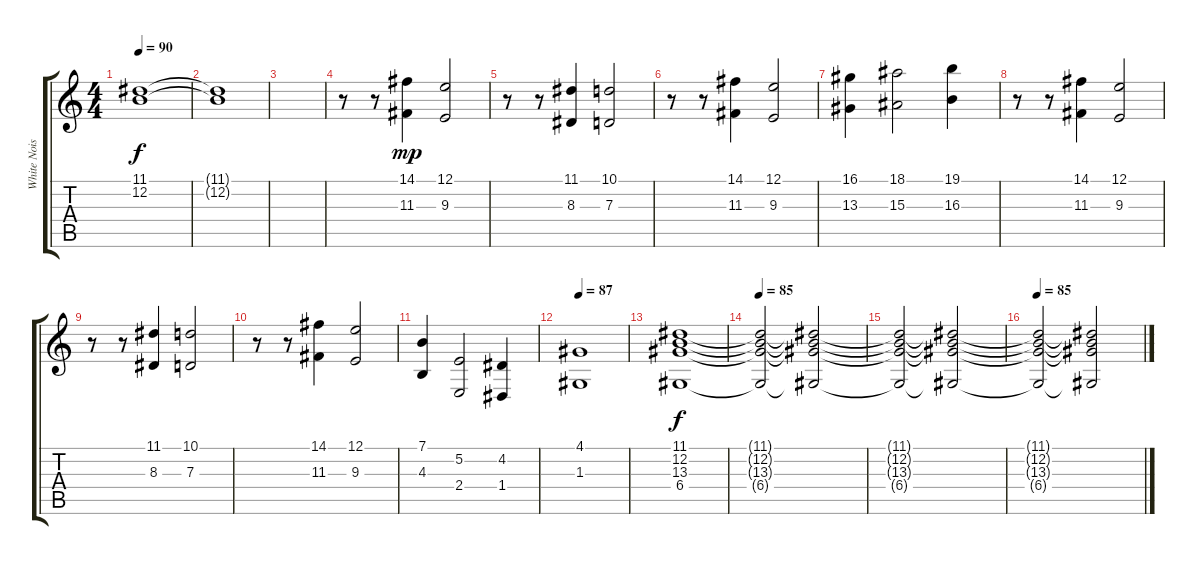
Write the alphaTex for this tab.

\track ("White Noise" "White Nois") {instrument applause}
\staff {score tabs}
\tuning (E4 B3 G3 D3 A2 E2) {hide}
\ts (4 4)
\tempo 90
\clef g2
\ks c
(11.1{t} 12.2{t}).1{dy f} |
(11.1{t} 12.2{t}).1{volume 2} |
|
r.8{volume 12 instrument panflute} r.8 (14.1 11.3).4{dy mp} (12.1 9.3).2 |
r.8 r.8 (11.1 8.3).4 (10.1 7.3).2 |
r.8 r.8 (14.1 11.3).4 (12.1 9.3).2 |
(16.1 13.3).4 (18.1 15.3).2 (19.1 16.3).4 |
r.8 r.8 (14.1 11.3).4 (12.1 9.3).2 |
r.8 r.8 (11.1 8.3).4 (10.1 7.3).2 |
r.8 r.8 (14.1 11.3).4 (12.1 9.3).2 |
(7.1 4.3).4 (5.2 2.4).2 (4.2 1.4).4 |
\tempo 87
(4.1 1.3).1{volume 2} |
(11.1 12.2 13.3 6.4).1{dy f volume 3 instrument applause} |
\tempo 85
(11.1{t} 12.2{t} 13.3{t} 6.4{t}).2{volume 2} (11.1{t} 12.2{t} 13.3{t} 6.4{t}).2{volume 3} |
(11.1{t} 12.2{t} 13.3{t} 6.4{t}).2{volume 2} (11.1{t} 12.2{t} 13.3{t} 6.4{t}).2{volume 3} |
\tempo 85
(11.1{t} 12.2{t} 13.3{t} 6.4{t}).2{volume 2} (11.1{t} 12.2{t} 13.3{t} 6.4{t}).2{volume 3}
